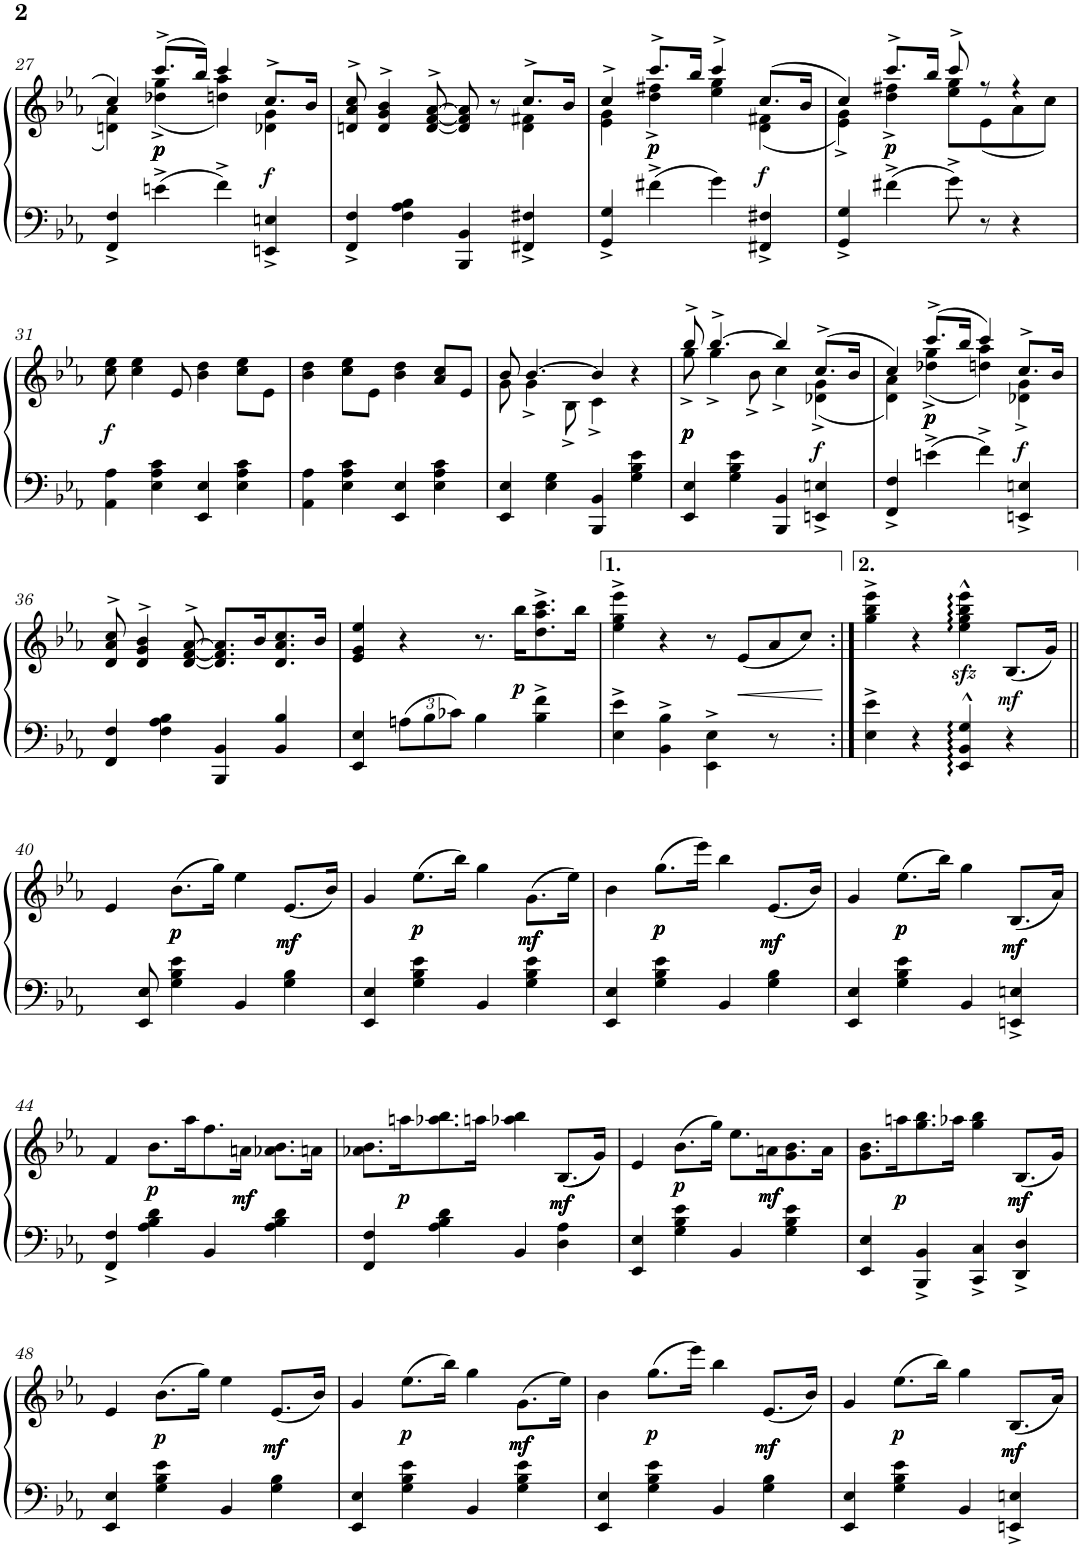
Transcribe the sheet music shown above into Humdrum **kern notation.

**kern	**kern	**dynam
*part1	*part1	*part1
*staff2	*staff1	*staff1/2
*I"Piano	*	*
*I'Pno.	*	*
!!LO:PB:g=z
*clefF4	*clefG2	*
*k[b-e-a-]	*k[b-e-a-]	*
*M4/4	*M4/4	*
*met(c)	*met(c)	*
=27	=27	=27
*	*^	*
4FF/^ 4F/^	4cc/	4dn\ 4a-\	.
!	!	!	!LO:DY:b
!	!	!	!LO:DY:n=1:b
!	!	!	!LO:DY:n=2:b
!	!	!	!LO:DY:n=3:b
4en^\	(8.ccc^/L	(4dd-X\^ 4gg\^	p p p p
.	16bb-/Jk)	.	.
4f^\	4ccc/	4ddn\ 4aa-\)	.
!	!	!	!LO:DY:n=4:b
4EEn/^ 4En/^	8.cc^/L	4d-X\ 4g\	f
.	16b-/Jk	.	.
=28	=28	=28	=28
4FF/^ 4F/^	8dn/^> 8a-/^> 8cc/^>	2.ryy	.
.	4d/^> 4g/^> 4b-/^>	.	.
4F\ 4A-\ 4B-\	.	.	.
.	[8d/^> [8f/^> [8a-/^>	.	.
4BBB-/ 4BB-/	8d/] 8f/] 8a-/]	.	.
.	8r	.	.
4FF#X/^ 4F#X/^	8.cc^/L	4d\ 4f#X\	.
.	16b-/Jk	.	.
=29	=29	=29	=29
4GG/^ 4G/^	4cc^/	4e-\ 4g\	.
!	!	!	!LO:DY:b
!	!	!	!LO:DY:n=1:b
!	!	!	!LO:DY:n=2:b
4f#X^\	8.ccc^/L	4dd\^ 4ff#X\^	p p p
.	16bb-/Jk	.	.
4g\	4ccc^/	4ee-\ 4gg\	.
!	!	!	!LO:DY:n=3:b
4FF#X/^ 4F#X/^	(8.cc/L	(4d\ 4f#X\	f
.	16b-/Jk	.	.
=30	=30	=30	=30
4GG/^ 4G/^	4cc/)	4e-\^ 4g\^)	.
!	!	!	!LO:DY:b
!	!	!	!LO:DY:n=1:b
!	!	!	!LO:DY:n=2:b
4f#X^\	8.ccc^/L	4dd\^ 4ff#X\^	p p p
.	16bb-/Jk	.	.
8g^\	8ccc^/	8ee-\ 8gg\L	.
8r	8r	(8e-\	.
4r	4r	8a-\	.
.	.	8cc\J)	.
!!LO:LB:g=z
=31	=31	=31	=31
!	!	!	!LO:DY:b
*	*v	*v	*
4AA-\ 4A-\	8cc\ 8ee-\	f
.	4cc\ 4ee-\	.
4E-\ 4A-\ 4c\	.	.
.	8e-/	.
4EE-/ 4E-/	4b-\ 4dd\	.
4E-\ 4A-\ 4c\	8cc\ 8ee-\L	.
.	8e-\J	.
=32	=32	=32
4AA-\ 4A-\	4b-\ 4dd\	.
4E-\ 4A-\ 4c\	8cc\ 8ee-\L	.
.	8e-\J	.
4EE-/ 4E-/	4b-\ 4dd\	.
4E-\ 4A-\ 4c\	8a-/ 8cc/L	.
.	8e-/J	.
=33	=33	=33
*	*^	*
4EE-/ 4E-/	8b-/	8g\	.
.	[4.b-/	4g^\	.
4E-\ 4G\	.	.	.
.	.	8B-^\	.
4BBB-/ 4BB-/	4b-/]	4c^\	.
4G\ 4B-\ 4e-\	4r	4ryy	.
=34	=34	=34	=34
!	!	!	!LO:DY:b
!	!	!	!LO:DY:n=1:b
!	!	!	!LO:DY:n=2:b
!	!	!	!LO:DY:n=3:b
4EE-/ 4E-/	8bb-^/	8gg^\	p p p p
.	[4.bb-^/	4gg^\	.
4G\ 4B-\ 4e-\	.	.	.
.	.	8b-^\	.
4BBB-/ 4BB-/	4bb-/]	4cc^\	.
!	!	!	!LO:DY:n=4:b
4EEn/^ 4En/^	(8.cc^/L	(4d-X\^ 4g\^	f
.	16b-/Jk	.	.
=35	=35	=35	=35
4FF/^ 4F/^	4cc/)	4d\ 4a-\)	.
!	!	!	!LO:DY:b
!	!	!	!LO:DY:n=1:b
!	!	!	!LO:DY:n=2:b
!	!	!	!LO:DY:n=3:b
4en^\	(8.ccc^/L	(4dd-X\^ 4gg\^	p p p p
.	16bb-/Jk	.	.
4f^\	4ccc/)	4ddn\ 4aa-\)	.
!	!	!	!LO:DY:n=4:b
4EEn/^ 4En/^	8.cc^/L	4d-X\^ 4g\^	f
.	16b-/Jk	.	.
*	*v	*v	*
!!LO:LB:g=z
=36	=36	=36
4FF/ 4F/	8d/^> 8a-/^> 8cc/^>	.
.	4d/^> 4g/^> 4b-/^>	.
4F\ 4A-\ 4B-\	.	.
.	[8d/^> [8f/^> [8a-/^>	.
4BBB-/ 4BB-/	8.d/] 8.f/] 8.a-/]L	.
.	16b-/K	.
4BB-/ 4B-/	8.d/ 8.a-/ 8.cc/	.
.	16b-/Jk	.
=37	=37	=37
4EE-/ 4E-/	4e-/ 4g/ 4ee-/	.
*Xbrackettup	*	*
12An\L	4r	.
12B-\	.	.
12c-X\J	.	.
4B-\	8.r	.
!	!	!LO:DY:b
!	!	!LO:DY:n=1:b
.	16bb-\KL	p p
4B-\^ 4f\^	8.dd\^ 8.aa-\^ 8.ccc\^	.
.	16bb-\Jk	.
=38	=38	=38
4E-\^ 4e-\^	4ee-\^ 4gg\^ 4eee-\^	.
4BB-\^ 4B-\^	4r	.
4EE-\^ 4E-\^	8r	.
!	!	!LO:HP:b
.	(8e-/L	<
8r	8a-/	.
8ryy	8cc/J)	.
.	.	[
=39:|!	=39:|!	=39:|!
4E-\^ 4e-\^	4gg\^ 4bb-\^ 4eee-\^	.
4r	4r	.
4EE-/^^ 4BB-/^^ 4G/^^	4ee-\zz<^^ 4gg\zz<^^ 4bb-\zz<^^ 4eee-\zz<^^	.
!	!	!LO:DY:b
4r	(8.B-/L	mf
.	16g/Jk)	.
!!LO:LB:g=z
=40||	=40||	=40||
8ryy	4e-/	.
8EE-/ 8E-/	.	.
!	!	!LO:DY:b
!	!	!LO:DY:n=1:b
!	!	!LO:DY:n=2:b
4G\ 4B-\ 4e-\	(8.b-\L	p p p
.	16gg\Jk)	.
4BB-/	4ee-\	.
!	!	!LO:DY:n=3:b
!	!	!LO:DY:n=4:b
!	!	!LO:DY:n=5:b
4G\ 4B-\	(8.e-/L	mf mf mf
.	16b-/Jk)	.
=41	=41	=41
4EE-/ 4E-/	4g/	.
!	!	!LO:DY:b
!	!	!LO:DY:n=1:b
!	!	!LO:DY:n=2:b
4G\ 4B-\ 4e-\	(8.ee-\L	p p p
.	16bb-\Jk)	.
4BB-/	4gg\	.
!	!	!LO:DY:n=3:b
!	!	!LO:DY:n=4:b
!	!	!LO:DY:n=5:b
4G\ 4B-\ 4e-\	(8.g\L	mf mf mf
.	16ee-\Jk)	.
=42	=42	=42
4EE-/ 4E-/	4b-\	.
!	!	!LO:DY:b
!	!	!LO:DY:n=1:b
!	!	!LO:DY:n=2:b
4G\ 4B-\ 4e-\	(8.gg\L	p p p
.	16eee-\Jk)	.
4BB-/	4bb-\	.
!	!	!LO:DY:n=3:b
!	!	!LO:DY:n=4:b
!	!	!LO:DY:n=5:b
4G\ 4B-\	(8.e-/L	mf mf mf
.	16b-/Jk)	.
=43	=43	=43
4EE-/ 4E-/	4g/	.
!	!	!LO:DY:b
!	!	!LO:DY:n=1:b
!	!	!LO:DY:n=2:b
4G\ 4B-\ 4e-\	(8.ee-\L	p p p
.	16bb-\Jk)	.
4BB-/	4gg\	.
!	!	!LO:DY:n=3:b
!	!	!LO:DY:n=4:b
!	!	!LO:DY:n=5:b
4EEn/^ 4En/^	(8.B-/L	mf mf mf
.	16a-/Jk)	.
!!LO:LB:g=z
=44	=44	=44
4FF/^ 4F/^	4f/	.
!	!	!LO:DY:b
!	!	!LO:DY:n=1:b
4A-\ 4B-\ 4d\	8.b-\L	p p
.	16aa-\K	.
4BB-/	8.ff\	.
!	!	!LO:DY:n=2:b
!	!	!LO:DY:n=3:b
!	!	!LO:DY:n=4:b
.	16an\Jk	mf mf mf
4A-\ 4B-\ 4d\	8.a-X\ 8.b-\L	.
.	16an\Jk	.
=45	=45	=45
4FF/ 4F/	8.a-X\ 8.b-\L	.
!	!	!LO:DY:b
!	!	!LO:DY:n=1:b
.	16aan\K	p p
4A-\ 4B-\ 4d\	8.aa-X\ 8.bb-\	.
.	16aan\Jk	.
4BB-/	4aa-X\ 4bb-\	.
!	!	!LO:DY:n=2:b
!	!	!LO:DY:n=3:b
!	!	!LO:DY:n=4:b
4D\ 4A-\	((8.B-/L	mf mf mf
.	16g/Jk))	.
=46	=46	=46
4EE-/ 4E-/	4e-/	.
!	!	!LO:DY:b
!	!	!LO:DY:n=1:b
4G\ 4B-\ 4e-\	(8.b-\L	p p
.	16gg\Jk)	.
4BB-/	8.ee-\L	.
!	!	!LO:DY:n=2:b
!	!	!LO:DY:n=3:b
!	!	!LO:DY:n=4:b
.	16an\K	mf mf mf
4G\ 4B-\ 4e-\	8.g\ 8.b-\	.
.	16a\Jk	.
=47	=47	=47
4EE-/ 4E-/	8.g\ 8.b-\L	.
!	!	!LO:DY:b
!	!	!LO:DY:n=1:b
.	16aan\K	p p
4BBB-/^ 4BB-/^	8.gg\ 8.bb-\	.
.	16aa-X\Jk	.
4CC/^ 4C/^	4gg\ 4bb-\	.
!	!	!LO:DY:n=2:b
!	!	!LO:DY:n=3:b
!	!	!LO:DY:n=4:b
4DD/^ 4D/^	(8.B-/L	mf mf mf
.	16g/Jk)	.
!!LO:LB:g=z
=48	=48	=48
4EE-/ 4E-/	4e-/	.
!	!	!LO:DY:b
!	!	!LO:DY:n=1:b
4G\ 4B-\ 4e-\	(8.b-\L	p p
.	16gg\Jk)	.
4BB-/	4ee-\	.
!	!	!LO:DY:n=2:b
!	!	!LO:DY:n=3:b
!	!	!LO:DY:n=4:b
4G\ 4B-\	(8.e-/L	mf mf mf
.	16b-/Jk)	.
=49	=49	=49
4EE-/ 4E-/	4g/	.
!	!	!LO:DY:b
!	!	!LO:DY:n=1:b
4G\ 4B-\ 4e-\	(8.ee-\L	p p
.	16bb-\Jk)	.
4BB-/	4gg\	.
!	!	!LO:DY:n=2:b
!	!	!LO:DY:n=3:b
!	!	!LO:DY:n=4:b
4G\ 4B-\ 4e-\	(8.g\L	mf mf mf
.	16ee-\Jk)	.
=50	=50	=50
4EE-/ 4E-/	4b-\	.
!	!	!LO:DY:b
!	!	!LO:DY:n=1:b
4G\ 4B-\ 4e-\	(8.gg\L	p p
.	16eee-\Jk)	.
4BB-/	4bb-\	.
!	!	!LO:DY:n=2:b
!	!	!LO:DY:n=3:b
!	!	!LO:DY:n=4:b
4G\ 4B-\	(8.e-/L	mf mf mf
.	16b-/Jk)	.
=51	=51	=51
4EE-/ 4E-/	4g/	.
!	!	!LO:DY:b
!	!	!LO:DY:n=1:b
4G\ 4B-\ 4e-\	(8.ee-\L	p p
.	16bb-\Jk)	.
4BB-/	4gg\	.
!	!	!LO:DY:n=2:b
!	!	!LO:DY:n=3:b
!	!	!LO:DY:n=4:b
4EEn/^ 4En/^	(8.B-/L	mf mf mf
.	16a-/Jk)	.
=	=	=
*-	*-	*-
